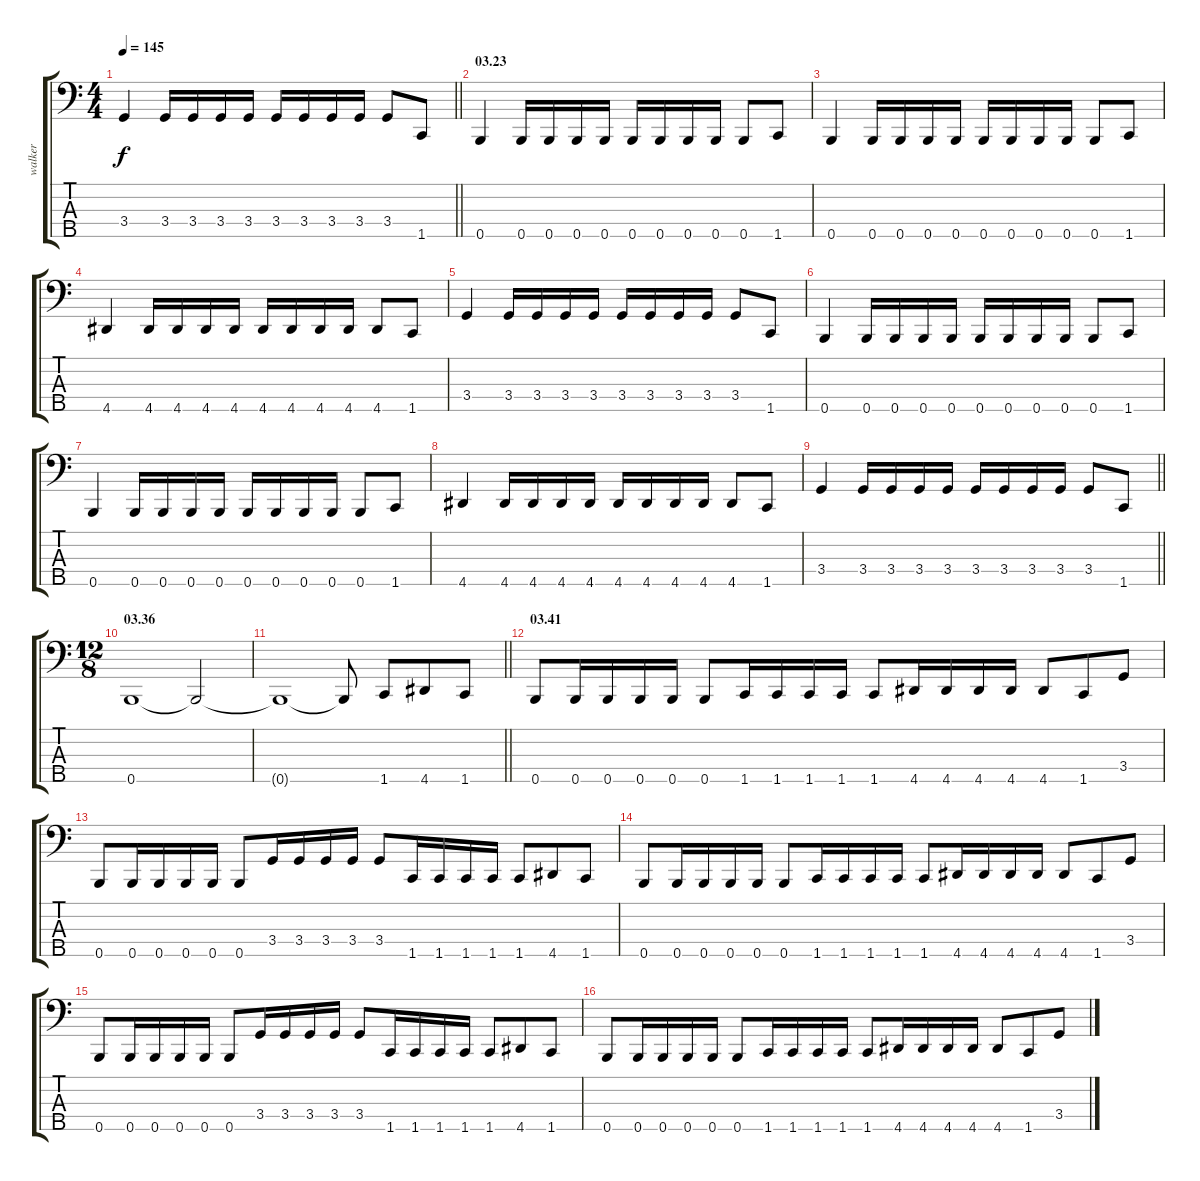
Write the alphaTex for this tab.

\track ("walker" "walker") {instrument electricbasspick}
\staff {score tabs}
\tuning (G2 D2 A1 E1 B0) {hide}
\ts (4 4)
\tempo 145
\clef f4
\barLineRight lightlight
\ks c
3.4.4{dy f} 3.4.16 3.4.16 3.4.16 3.4.16 3.4.16 3.4.16 3.4.16 3.4.16 3.4.8 1.5.8 |
\section ("" "03.23")
0.5.4 0.5.16 0.5.16 0.5.16 0.5.16 0.5.16 0.5.16 0.5.16 0.5.16 0.5.8 1.5.8 |
0.5.4 0.5.16 0.5.16 0.5.16 0.5.16 0.5.16 0.5.16 0.5.16 0.5.16 0.5.8 1.5.8 |
4.5.4 4.5.16 4.5.16 4.5.16 4.5.16 4.5.16 4.5.16 4.5.16 4.5.16 4.5.8 1.5.8 |
3.4.4 3.4.16 3.4.16 3.4.16 3.4.16 3.4.16 3.4.16 3.4.16 3.4.16 3.4.8 1.5.8 |
0.5.4 0.5.16 0.5.16 0.5.16 0.5.16 0.5.16 0.5.16 0.5.16 0.5.16 0.5.8 1.5.8 |
0.5.4 0.5.16 0.5.16 0.5.16 0.5.16 0.5.16 0.5.16 0.5.16 0.5.16 0.5.8 1.5.8 |
4.5.4 4.5.16 4.5.16 4.5.16 4.5.16 4.5.16 4.5.16 4.5.16 4.5.16 4.5.8 1.5.8 |
\barLineRight lightlight
3.4.4 3.4.16 3.4.16 3.4.16 3.4.16 3.4.16 3.4.16 3.4.16 3.4.16 3.4.8 1.5.8 |
\ts (12 8)
\section ("" "03.36")
0.5.1 0.5{t}.2 |
\barLineRight lightlight
0.5{t}.1 0.5{t}.8 1.5.8 4.5.8 1.5.8 |
\section ("" "03.41")
0.5.8 0.5.16 0.5.16 0.5.16 0.5.16 0.5.8 1.5.16 1.5.16 1.5.16 1.5.16 1.5.8 4.5.16 4.5.16 4.5.16 4.5.16 4.5.8 1.5.8 3.4.8 |
0.5.8 0.5.16 0.5.16 0.5.16 0.5.16 0.5.8 3.4.16 3.4.16 3.4.16 3.4.16 3.4.8 1.5.16 1.5.16 1.5.16 1.5.16 1.5.8 4.5.8 1.5.8 |
0.5.8 0.5.16 0.5.16 0.5.16 0.5.16 0.5.8 1.5.16 1.5.16 1.5.16 1.5.16 1.5.8 4.5.16 4.5.16 4.5.16 4.5.16 4.5.8 1.5.8 3.4.8 |
0.5.8 0.5.16 0.5.16 0.5.16 0.5.16 0.5.8 3.4.16 3.4.16 3.4.16 3.4.16 3.4.8 1.5.16 1.5.16 1.5.16 1.5.16 1.5.8 4.5.8 1.5.8 |
0.5.8 0.5.16 0.5.16 0.5.16 0.5.16 0.5.8 1.5.16 1.5.16 1.5.16 1.5.16 1.5.8 4.5.16 4.5.16 4.5.16 4.5.16 4.5.8 1.5.8 3.4.8
